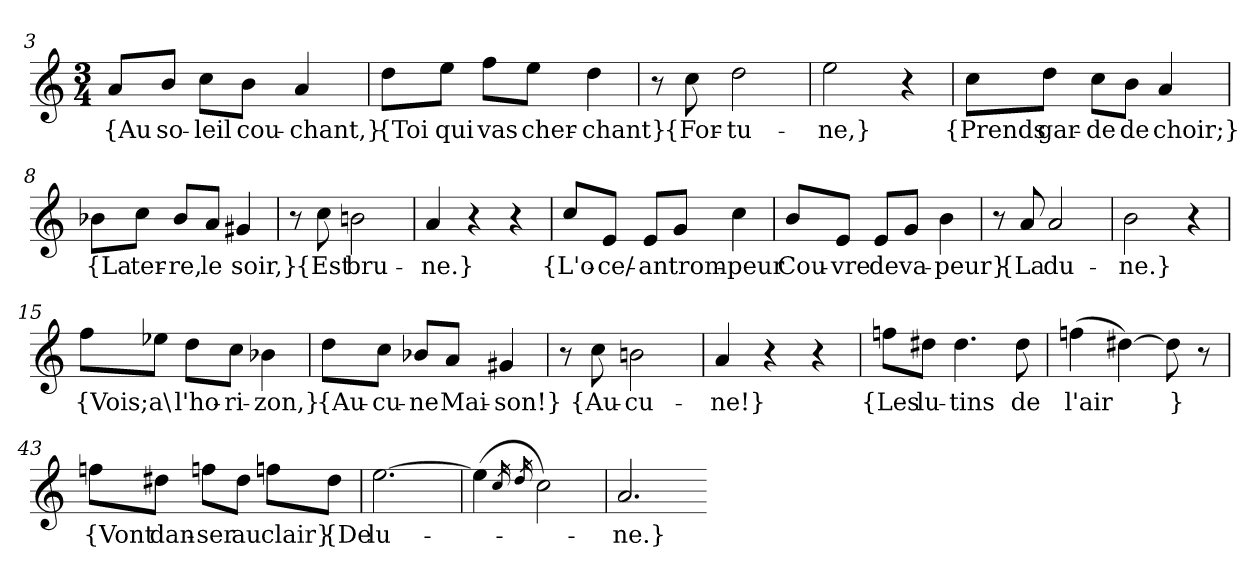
**kern	**text
*part1	*part1
*staff1	*staff1
*clefG2	*
*k[]	*
*M3/4	*
=3	=3
8a/L	{Au
8b/J	so-
8cc\L	-leil
8b\J	cou-
4a	-chant,}
=4	=4
8dd\L	{Toi
8ee\J	qui
8ff\L	vas
8ee\J	cher-
4dd	-chant}
=5	=5
8r	.
8cc	{For-
2dd	-tu-
=6	=6
2ee	-ne,}
4r	.
=7	=7
8cc\L	{Prends
8dd\J	gar-
8cc\L	-de
8b\J	de
4a	choir;}
=8	=8
8b-X\L	{La
8cc\J	ter-
8b-/L	-re,
8a/J	le
4g#X	soir,}
=9	=9
8r	.
8cc	{Est
2bn	bru-
=10	=10
4a	-ne.}
4r	.
4r	.
=11	=11
8cc/L	{L'o-
8e/J	ce/-
8e/L	-an
8g/J	trom-
4cc	-peur
=12	=12
8b/L	Cou-
8e/J	-vre
8e/L	de
8g/J	va-
4b	-peur}
=13	=13
8r	.
8a	{La
2a	du-
=14	=14
2b	-ne.}
4r	.
=15	=15
8ff\L	{Vois;
8ee-X\J	a\
8dd\L	l'ho-
8cc\J	-ri-
4b-X	-zon,}
=16	=16
8dd\L	{Au-
8cc\J	-cu-
8b-X/L	-ne
8a/J	Mai-
4g#X	-son!}
=17	=17
8r	.
8cc	{Au-
2bn	-cu-
=18	=18
4a	-ne!}
4r	.
4r	.
=41	=41
8ffn\L	{Les
8dd#X\J	lu-
4.dd#	-tins
8dd#	de
=42	=42
(4ffn	l'air
[4dd#X)	.
8dd#]	}
8r	.
=43	=43
8ffn\L	{Vont
8dd#X\J	dan-
8ffn\L	-ser
8dd#\J	au
8ffn\L	clair}
8dd#\J	{De
=44	=44
[2.ee	lu-
=45	=45
(4ee]	.
16qcc	.
16qdd	.
2cc)	.
=46	=46
2.a	-ne.}
=-	=-
*-	*-
